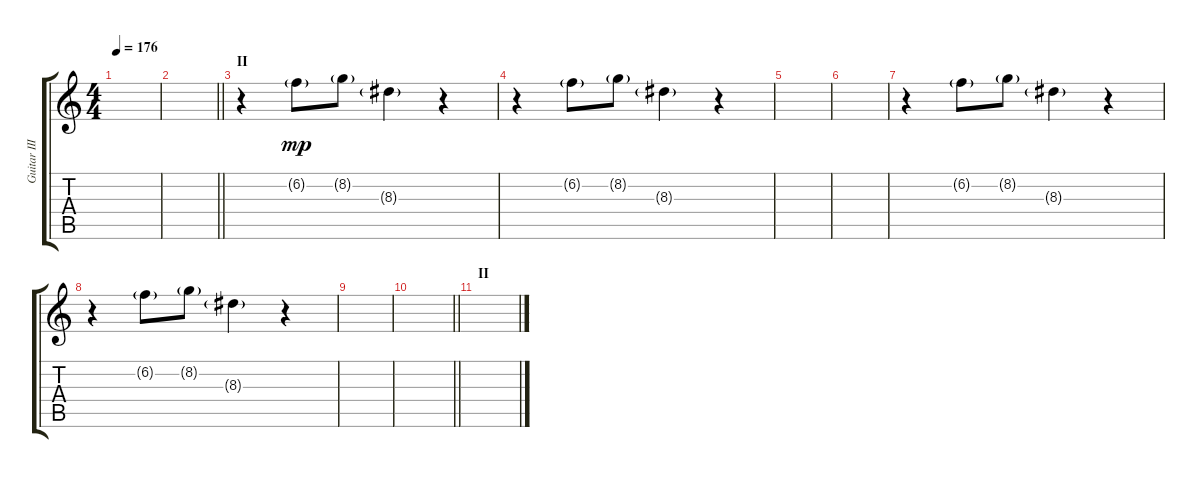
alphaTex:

\track ("Guitar III Fill/ Harmony" "Guitar III") {instrument distortionguitar}
\staff {score tabs}
\tuning (E4 B3 G3 D3 A2 D2) {hide}
\ts (4 4)
\tempo 176
\clef g2
\ks c
|
\barLineRight lightlight
|
\section ("" "II")
r.4 6.2{g}.8{dy mp} 8.2{g}.8 8.3{g}.4 r.4 |
r.4 6.2{g}.8 8.2{g}.8 8.3{g}.4 r.4 |
|
|
r.4 6.2{g}.8 8.2{g}.8 8.3{g}.4 r.4 |
r.4 6.2{g}.8 8.2{g}.8 8.3{g}.4 r.4 |
|
\barLineRight lightlight
|
\section ("" "II")
